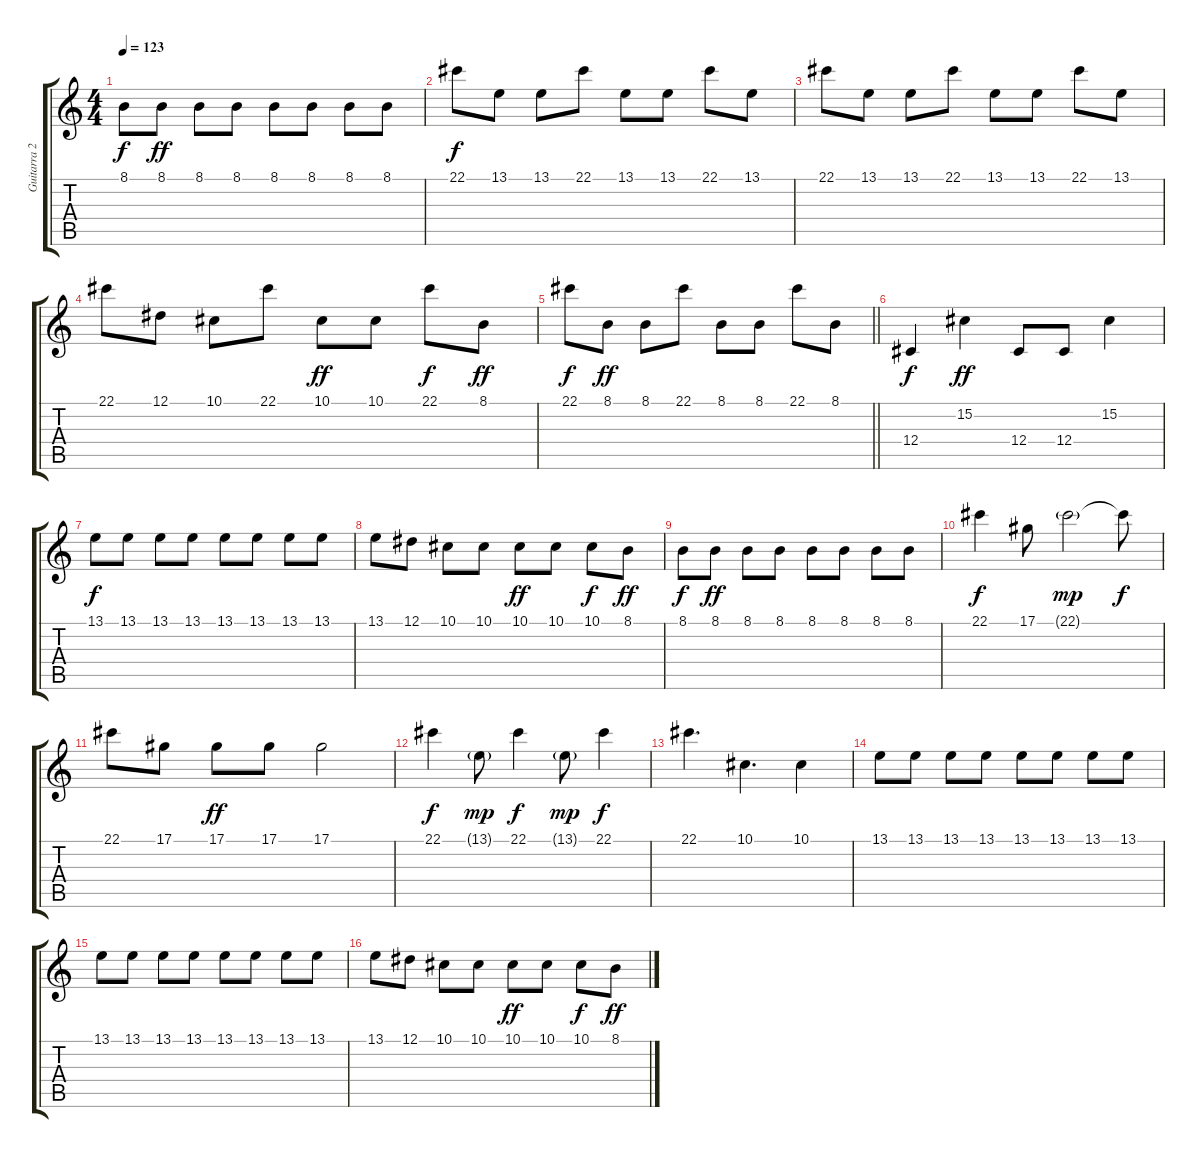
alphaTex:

\track ("Guitarra 2" "Guitarra 2") {instrument fx4atmosphere}
\staff {score tabs}
\tuning (Eb4 Bb3 Gb3 Db3 Ab2 Eb2) {hide}
\ts (4 4)
\tempo 123
\clef g2
\ks c
8.1.8{dy f} 8.1.8{dy ff} 8.1.8 8.1.8 8.1.8 8.1.8 8.1.8 8.1.8 |
22.1.8{dy f} 13.1.8 13.1.8 22.1.8 13.1.8 13.1.8 22.1.8 13.1.8 |
22.1.8 13.1.8 13.1.8 22.1.8 13.1.8 13.1.8 22.1.8 13.1.8 |
22.1.8 12.1.8 10.1.8 22.1.8 10.1.8{dy ff} 10.1.8 22.1.8{dy f} 8.1.8{dy ff} |
\barLineRight lightlight
22.1.8{dy f} 8.1.8{dy ff} 8.1.8 22.1.8 8.1.8 8.1.8 22.1.8 8.1.8 |
12.4.4{dy f} 15.2.4{dy ff} 12.4.8 12.4.8 15.2.4 |
13.1.8{dy f} 13.1.8 13.1.8 13.1.8 13.1.8 13.1.8 13.1.8 13.1.8 |
13.1.8 12.1.8 10.1.8 10.1.8 10.1.8{dy ff} 10.1.8 10.1.8{dy f} 8.1.8{dy ff} |
8.1.8{dy f} 8.1.8{dy ff} 8.1.8 8.1.8 8.1.8 8.1.8 8.1.8 8.1.8 |
22.1.4{dy f} 17.1.8 22.1{g}.2{dy mp} 22.1{t}.8{dy f} |
22.1.8 17.1.8 17.1.8{dy ff} 17.1.8 17.1.2 |
22.1.4{dy f} 13.1{g}.8{dy mp} 22.1.4{dy f} 13.1{g}.8{dy mp} 22.1.4{dy f} |
22.1.4{d} 10.1.4{d} 10.1.4 |
13.1.8 13.1.8 13.1.8 13.1.8 13.1.8 13.1.8 13.1.8 13.1.8 |
13.1.8 13.1.8 13.1.8 13.1.8 13.1.8 13.1.8 13.1.8 13.1.8 |
13.1.8 12.1.8 10.1.8 10.1.8 10.1.8{dy ff} 10.1.8 10.1.8{dy f} 8.1.8{dy ff}
